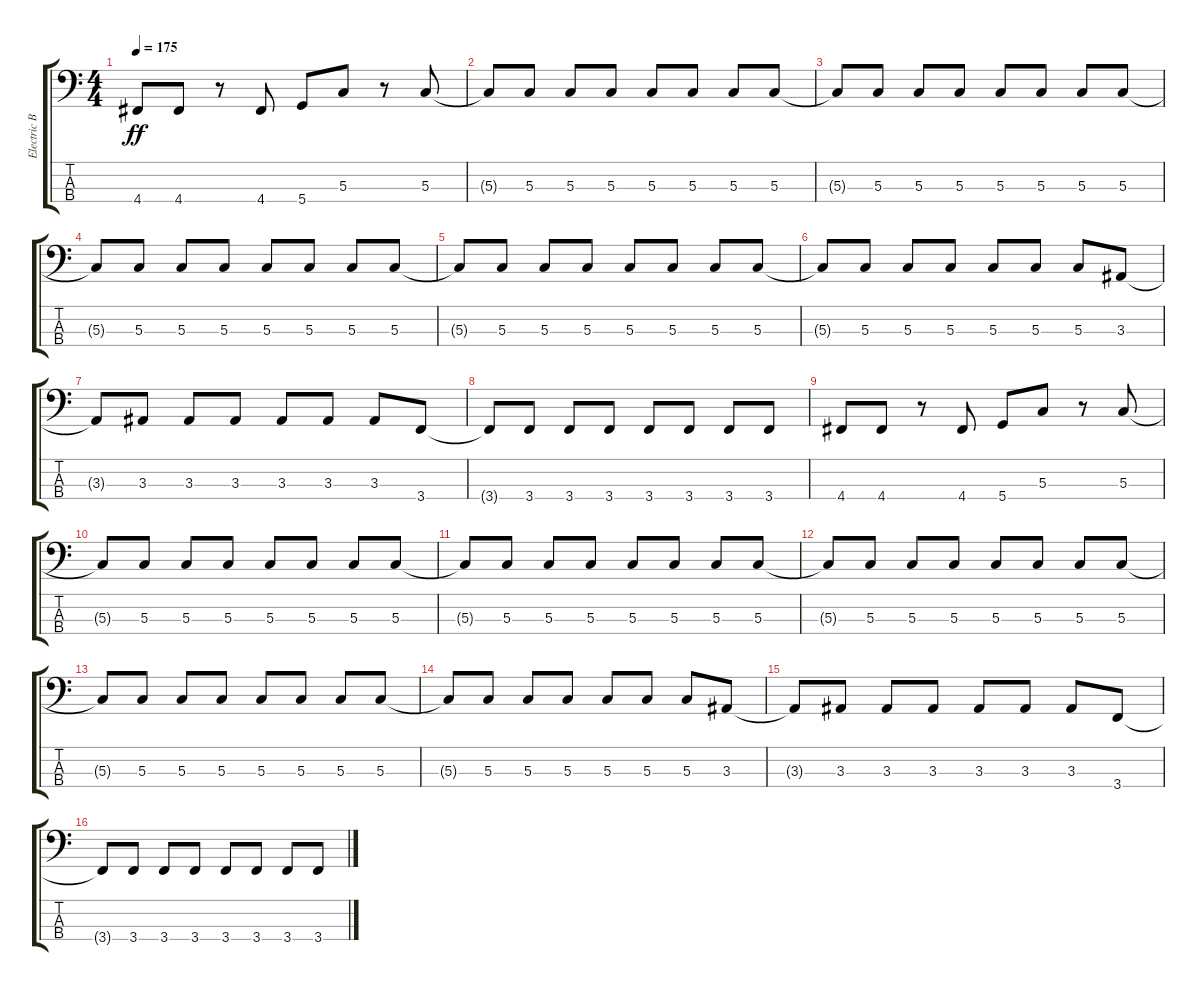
\track ("Electric Bass" "Electric B") {instrument electricbassfinger}
\staff {score tabs}
\tuning (F2 C2 G1 D1) {hide}
\ts (4 4)
\tempo 175
\clef f4
\ks c
4.4.8{dy ff} 4.4.8 r.8 4.4.8 5.4.8 5.3.8 r.8 5.3.8 |
5.3{t}.8 5.3.8 5.3.8 5.3.8 5.3.8 5.3.8 5.3.8 5.3.8 |
5.3{t}.8 5.3.8 5.3.8 5.3.8 5.3.8 5.3.8 5.3.8 5.3.8 |
5.3{t}.8 5.3.8 5.3.8 5.3.8 5.3.8 5.3.8 5.3.8 5.3.8 |
5.3{t}.8 5.3.8 5.3.8 5.3.8 5.3.8 5.3.8 5.3.8 5.3.8 |
5.3{t}.8 5.3.8 5.3.8 5.3.8 5.3.8 5.3.8 5.3.8 3.3.8 |
3.3{t}.8 3.3.8 3.3.8 3.3.8 3.3.8 3.3.8 3.3.8 3.4.8 |
3.4{t}.8 3.4.8 3.4.8 3.4.8 3.4.8 3.4.8 3.4.8 3.4.8 |
4.4.8 4.4.8 r.8 4.4.8 5.4.8 5.3.8 r.8 5.3.8 |
5.3{t}.8 5.3.8 5.3.8 5.3.8 5.3.8 5.3.8 5.3.8 5.3.8 |
5.3{t}.8 5.3.8 5.3.8 5.3.8 5.3.8 5.3.8 5.3.8 5.3.8 |
5.3{t}.8 5.3.8 5.3.8 5.3.8 5.3.8 5.3.8 5.3.8 5.3.8 |
5.3{t}.8 5.3.8 5.3.8 5.3.8 5.3.8 5.3.8 5.3.8 5.3.8 |
5.3{t}.8 5.3.8 5.3.8 5.3.8 5.3.8 5.3.8 5.3.8 3.3.8 |
3.3{t}.8 3.3.8 3.3.8 3.3.8 3.3.8 3.3.8 3.3.8 3.4.8 |
3.4{t}.8 3.4.8 3.4.8 3.4.8 3.4.8 3.4.8 3.4.8 3.4.8
